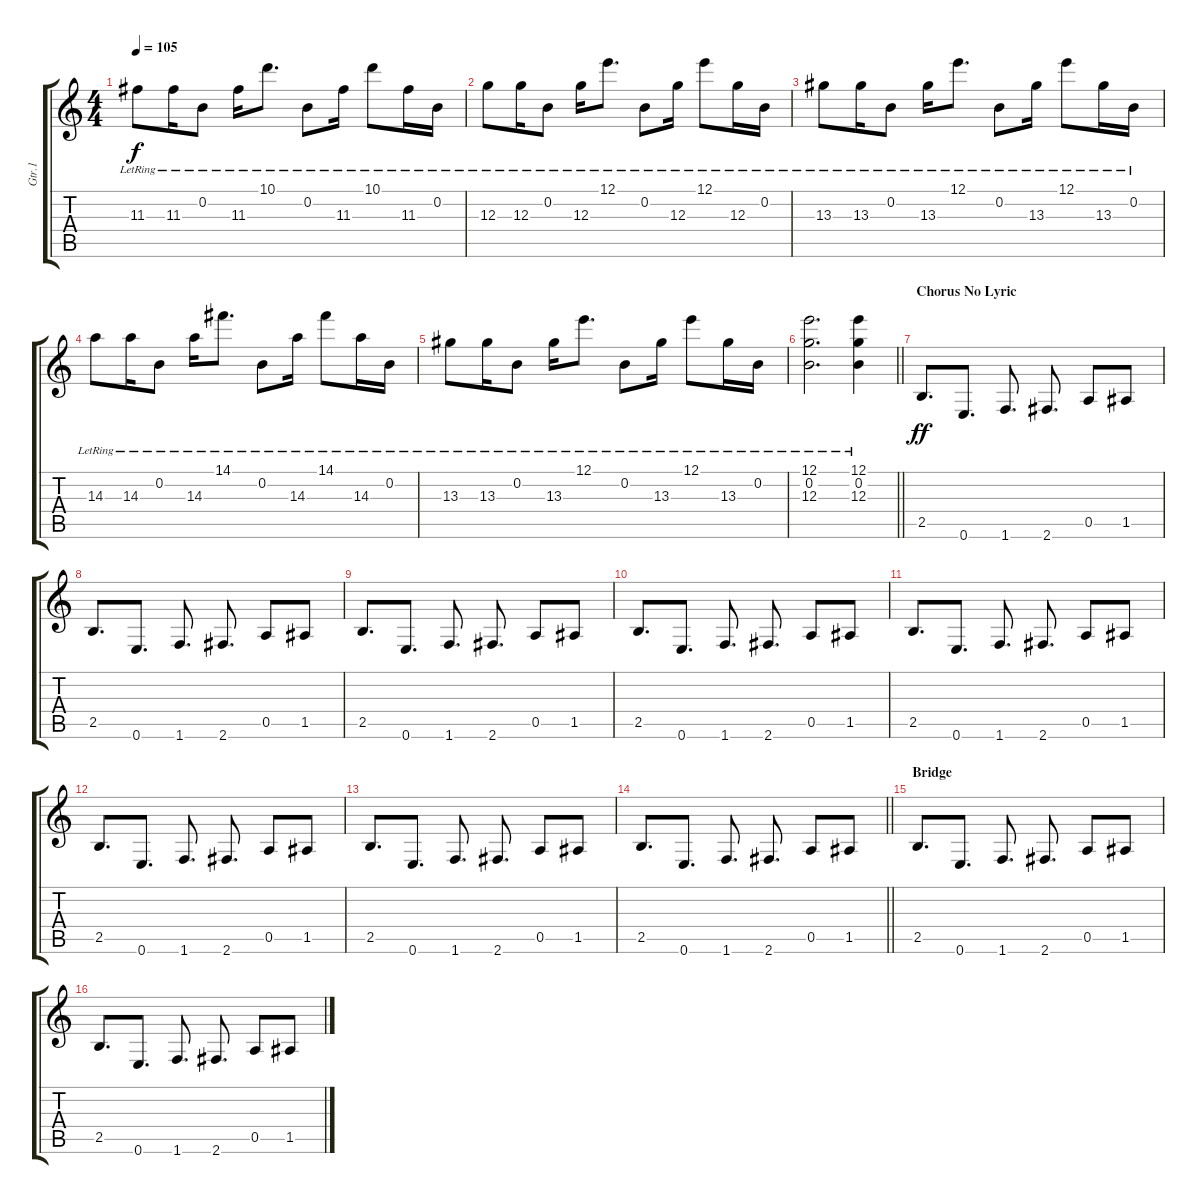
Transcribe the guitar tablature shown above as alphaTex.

\track ("Gtr.1" "Gtr.1") {instrument overdrivenguitar}
\staff {score tabs}
\tuning (E4 B3 G3 D3 A2 E2) {hide}
\ts (4 4)
\tempo 105
\clef g2
\ks c
11.3{lr}.8{dy f} 11.3{lr}.16 0.2{lr}.8 11.3{lr}.16 10.1{lr}.8{d} 0.2{lr}.8 11.3{lr}.16 10.1{lr}.8 11.3{lr}.16 0.2{lr}.16 |
12.3{lr}.8 12.3{lr}.16 0.2{lr}.8 12.3{lr}.16 12.1{lr}.8{d} 0.2{lr}.8 12.3{lr}.16 12.1{lr}.8 12.3{lr}.16 0.2{lr}.16 |
13.3{lr}.8{volume 14} 13.3{lr}.16 0.2{lr}.8 13.3{lr}.16 12.1{lr}.8{d} 0.2{lr}.8 13.3{lr}.16 12.1{lr}.8 13.3{lr}.16 0.2{lr}.16 |
14.3{lr}.8 14.3{lr}.16 0.2{lr}.8 14.3{lr}.16 14.1{lr}.8{d} 0.2{lr}.8 14.3{lr}.16 14.1{lr}.8 14.3{lr}.16 0.2{lr}.16 |
13.3{lr}.8 13.3{lr}.16 0.2{lr}.8 13.3{lr}.16 12.1{lr}.8{d} 0.2{lr}.8 13.3{lr}.16 12.1{lr}.8 13.3{lr}.16 0.2{lr}.16 |
\barLineRight lightlight
(12.1 0.2 12.3{lr}).2{d} (12.1 0.2 12.3{lr}).4 |
\section ("" "Chorus No Lyric")
2.5.8{d dy ff instrument distortionguitar} 0.6.8{d} 1.6.8{d} 2.6.8{d} 0.5.8 1.5.8 |
2.5.8{d} 0.6.8{d} 1.6.8{d} 2.6.8{d} 0.5.8 1.5.8 |
2.5.8{d} 0.6.8{d} 1.6.8{d} 2.6.8{d} 0.5.8 1.5.8 |
2.5.8{d} 0.6.8{d} 1.6.8{d} 2.6.8{d} 0.5.8 1.5.8 |
2.5.8{d} 0.6.8{d} 1.6.8{d} 2.6.8{d} 0.5.8 1.5.8 |
2.5.8{d} 0.6.8{d} 1.6.8{d} 2.6.8{d} 0.5.8 1.5.8 |
2.5.8{d} 0.6.8{d} 1.6.8{d} 2.6.8{d} 0.5.8 1.5.8 |
\barLineRight lightlight
2.5.8{d} 0.6.8{d} 1.6.8{d} 2.6.8{d} 0.5.8 1.5.8 |
\section ("" "Bridge")
2.5.8{d instrument distortionguitar} 0.6.8{d} 1.6.8{d} 2.6.8{d} 0.5.8 1.5.8 |
2.5.8{d} 0.6.8{d} 1.6.8{d} 2.6.8{d} 0.5.8 1.5.8
